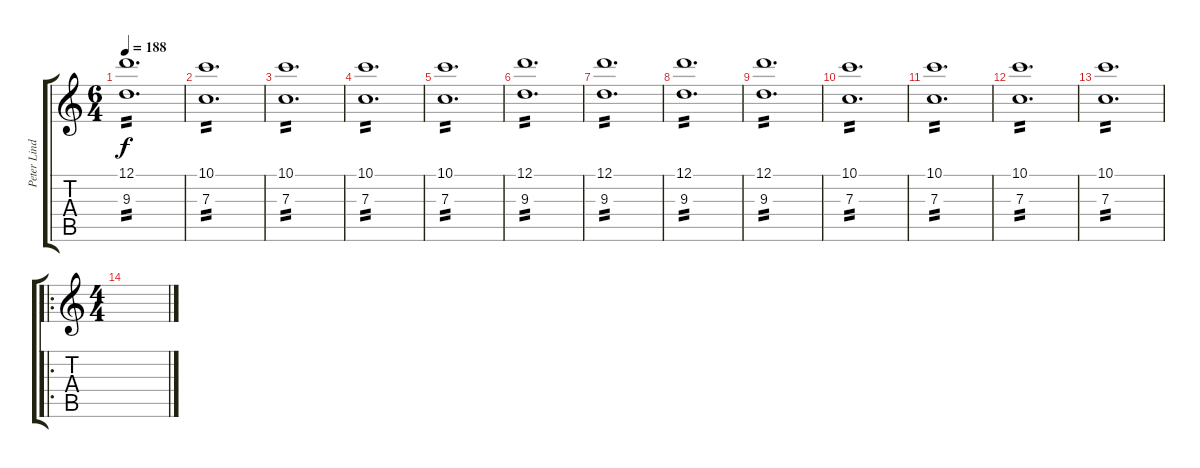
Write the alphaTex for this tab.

\track ("Peter Lindgren" "Peter Lind") {mute instrument distortionguitar}
\staff {score tabs}
\tuning (D4 A3 F3 D3 A2 D2) {hide}
\ts (6 4)
\tempo 188
\clef g2
\ks c
(12.1 9.3).1{d tp 2 dy f} |
(10.1 7.3).1{d tp 2} |
(10.1 7.3).1{d tp 2} |
(10.1 7.3).1{d tp 2} |
(10.1 7.3).1{d tp 2} |
(12.1 9.3).1{d tp 2} |
(12.1 9.3).1{d tp 2} |
(12.1 9.3).1{d tp 2} |
(12.1 9.3).1{d tp 2} |
(10.1 7.3).1{d tp 2} |
(10.1 7.3).1{d tp 2} |
(10.1 7.3).1{d tp 2} |
(10.1 7.3).1{d tp 2} |
\ro
\ts (4 4)
